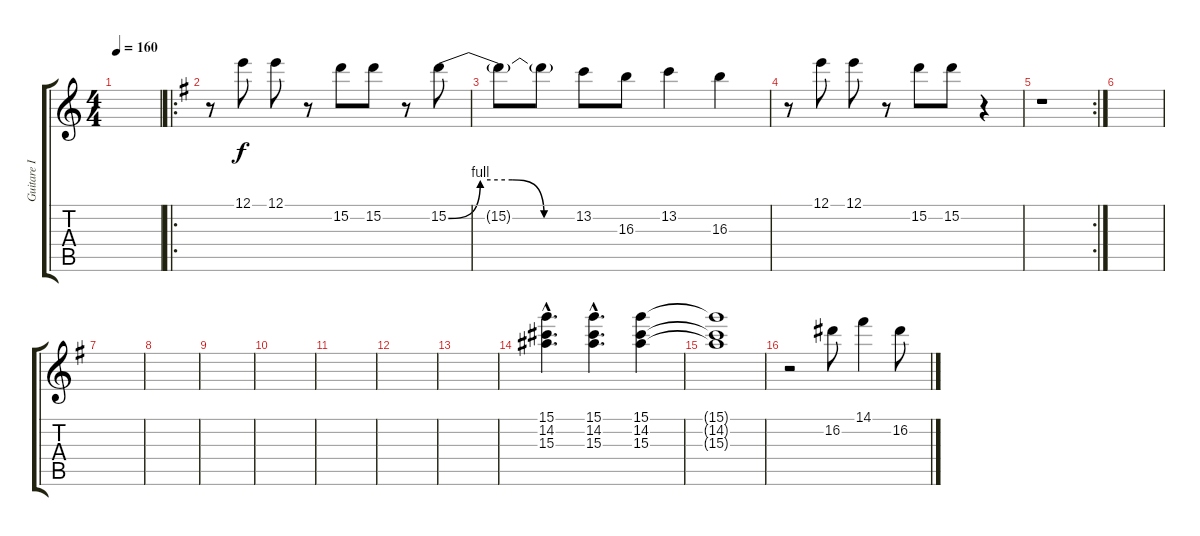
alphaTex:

\track ("Guitare I" "Guitare I") {instrument distortionguitar}
\staff {score tabs}
\tuning (E4 B3 G3 D3 A2 E2) {hide}
\ts (4 4)
\tempo 160
\clef g2
\ks c
|
\ro
\ks g
r.8 12.1.8 12.1.8 r.8 15.2.8 15.2.8 r.8 15.2{be (custom 0 0 15 4 30 4 45 0 60 0)}.8 |
15.2{t}.8 15.2{t}.8 13.2.8 16.3.8 13.2.4 16.3.4 |
r.8 12.1.8 12.1.8 r.8 15.2.8 15.2.8 r.4 |
\rc 2
r.1 |
|
|
|
|
|
|
|
|
(15.1{hac} 14.2{hac} 15.3{hac}).4{d} (15.1{hac} 14.2{hac} 15.3{hac}).4{d} (15.1 14.2 15.3).4 |
(15.1{t} 14.2{t} 15.3{t}).1 |
r.2 16.2.8 14.1.4 16.2.8
